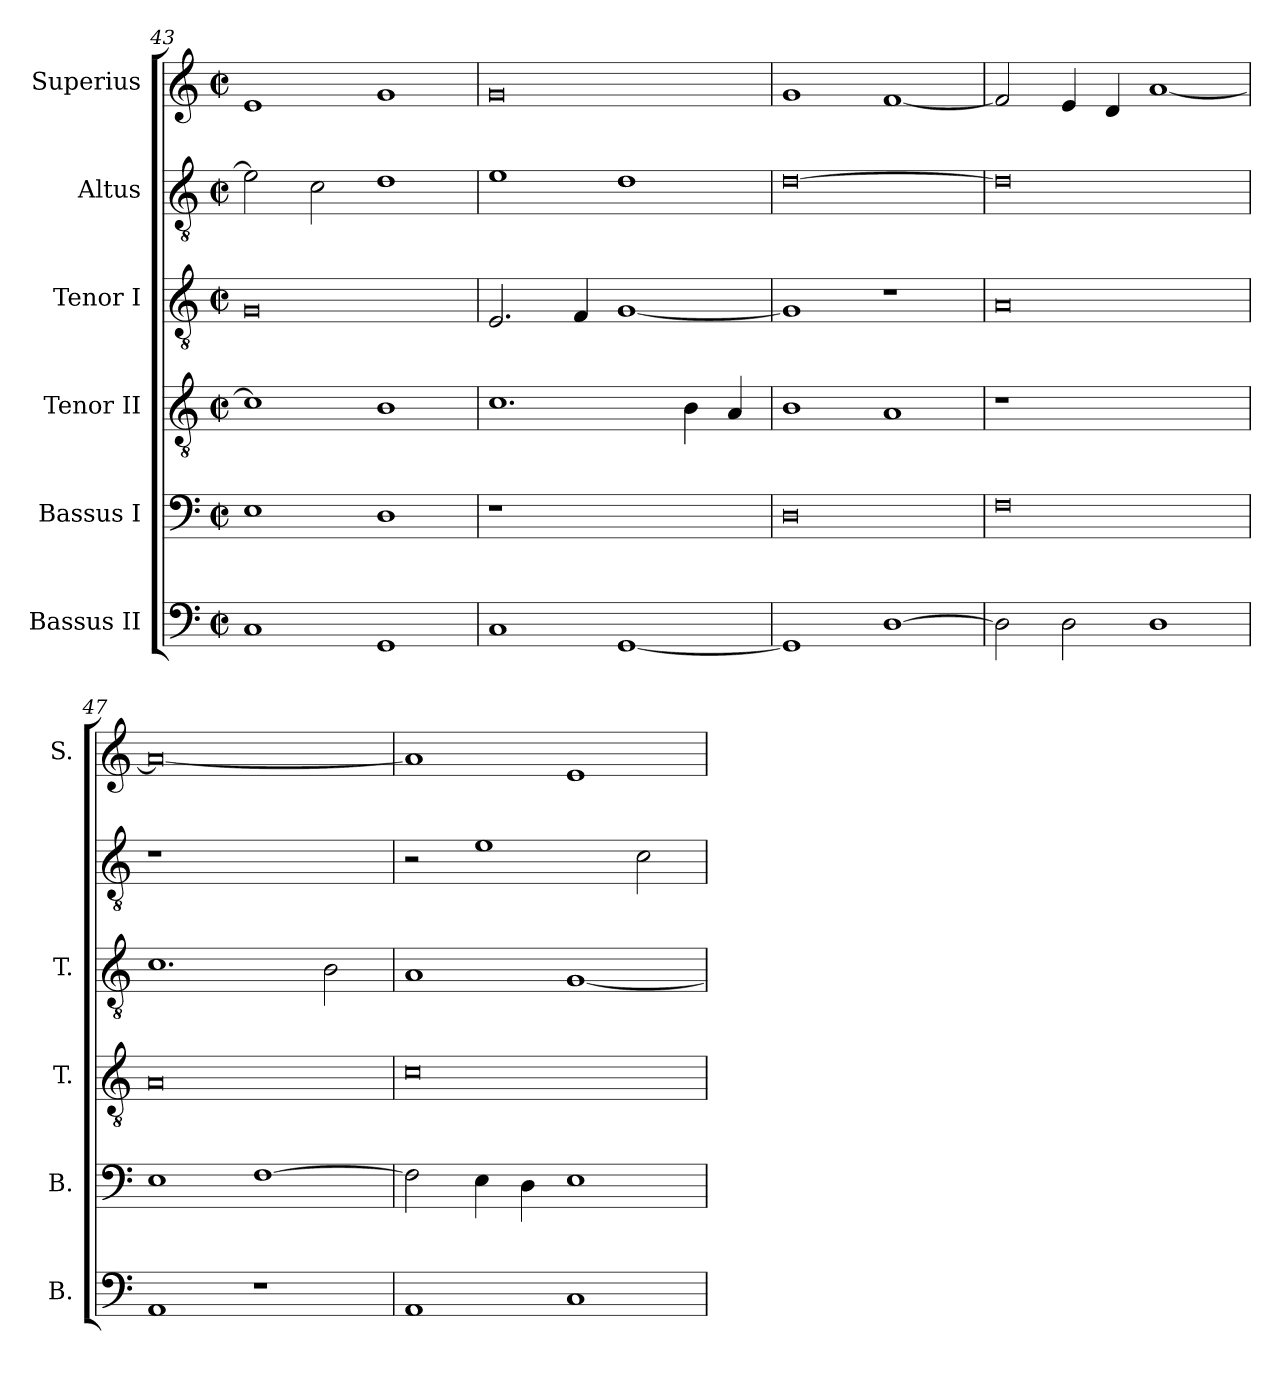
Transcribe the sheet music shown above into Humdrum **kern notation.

**kern	**kern	**kern	**kern	**kern	**kern
*part6	*part5	*part4	*part3	*part2	*part1
*staff6	*staff5	*staff4	*staff3	*staff2	*staff1
*I"Bassus II	*I"Bassus I	*I"Tenor II	*I"Tenor I	*I"Altus	*I"Superius
*I'B.	*I'B.	*I'T.	*I'T.	*	*I'S.
*clefF4	*clefF4	*clefGv2	*clefGv2	*clefGv2	*clefG2
*	*	*ITrd7c12	*ITrd7c12	*ITrd7c12	*
*k[]	*k[]	*k[]	*k[]	*k[]	*k[]
*C:	*C:	*C:	*C:	*C:	*C:
*M2/2	*M2/2	*M2/2	*M2/2	*M2/2	*M2/2
*met(c|)	*met(c|)	*met(c|)	*met(c|)	*met(c|)	*met(c|)
=43	=43	=43	=43	=43	=43
1Ci	1Ei	1Ci]	0GGi	2Ei\]	1ei
.	.	.	.	2Ci\	.
1GGi	1Di	1BBi	.	1Di	1gi
=44	=44	=44	=44	=44	=44
!	!LO:N:vis=1	!	!	!	!
1Ci	1r	1.Ci	2.EEi/	1Ei	0gi
.	.	.	4FFi/	.	.
[<1GGi	1ryy	.	[<1GGi	1Di	.
.	.	4BBi\	.	.	.
.	.	4AAi/	.	.	.
!!LO:PB:g=z
=45	=45	=45	=45	=45	=45
1GGi]	0Di	1BBi	1GGi]	[>0Di	1gi
[>1Di	.	1AAi	1r	.	[<1fi
=46	=46	=46	=46	=46	=46
!	!	!LO:N:vis=1	!	!	!
2Di\]	0Fi	1r	0AAi	0Di]	2fi/]
2Di\	.	.	.	.	4ei/
.	.	.	.	.	4di/
1Di	.	1ryy	.	.	[<1ai
=47	=47	=47	=47	=47	=47
!	!	!	!	!LO:N:vis=1	!
1AAi	1Ei	0AAi	1.Ci	1r	0ai_<
1r	[>1Fi	.	.	1ryy	.
.	.	.	2BBi\	.	.
=48	=48	=48	=48	=48	=48
1AAi	2Fi\]	0Ci	1AAi	2r	1ai]
.	4Ei\	.	.	1Ei	.
.	4Di\	.	.	.	.
1Ci	1Ei	.	[<1GGi	.	1ei
.	.	.	.	2Ci\	.
=	=	=	=	=	=
*-	*-	*-	*-	*-	*-
